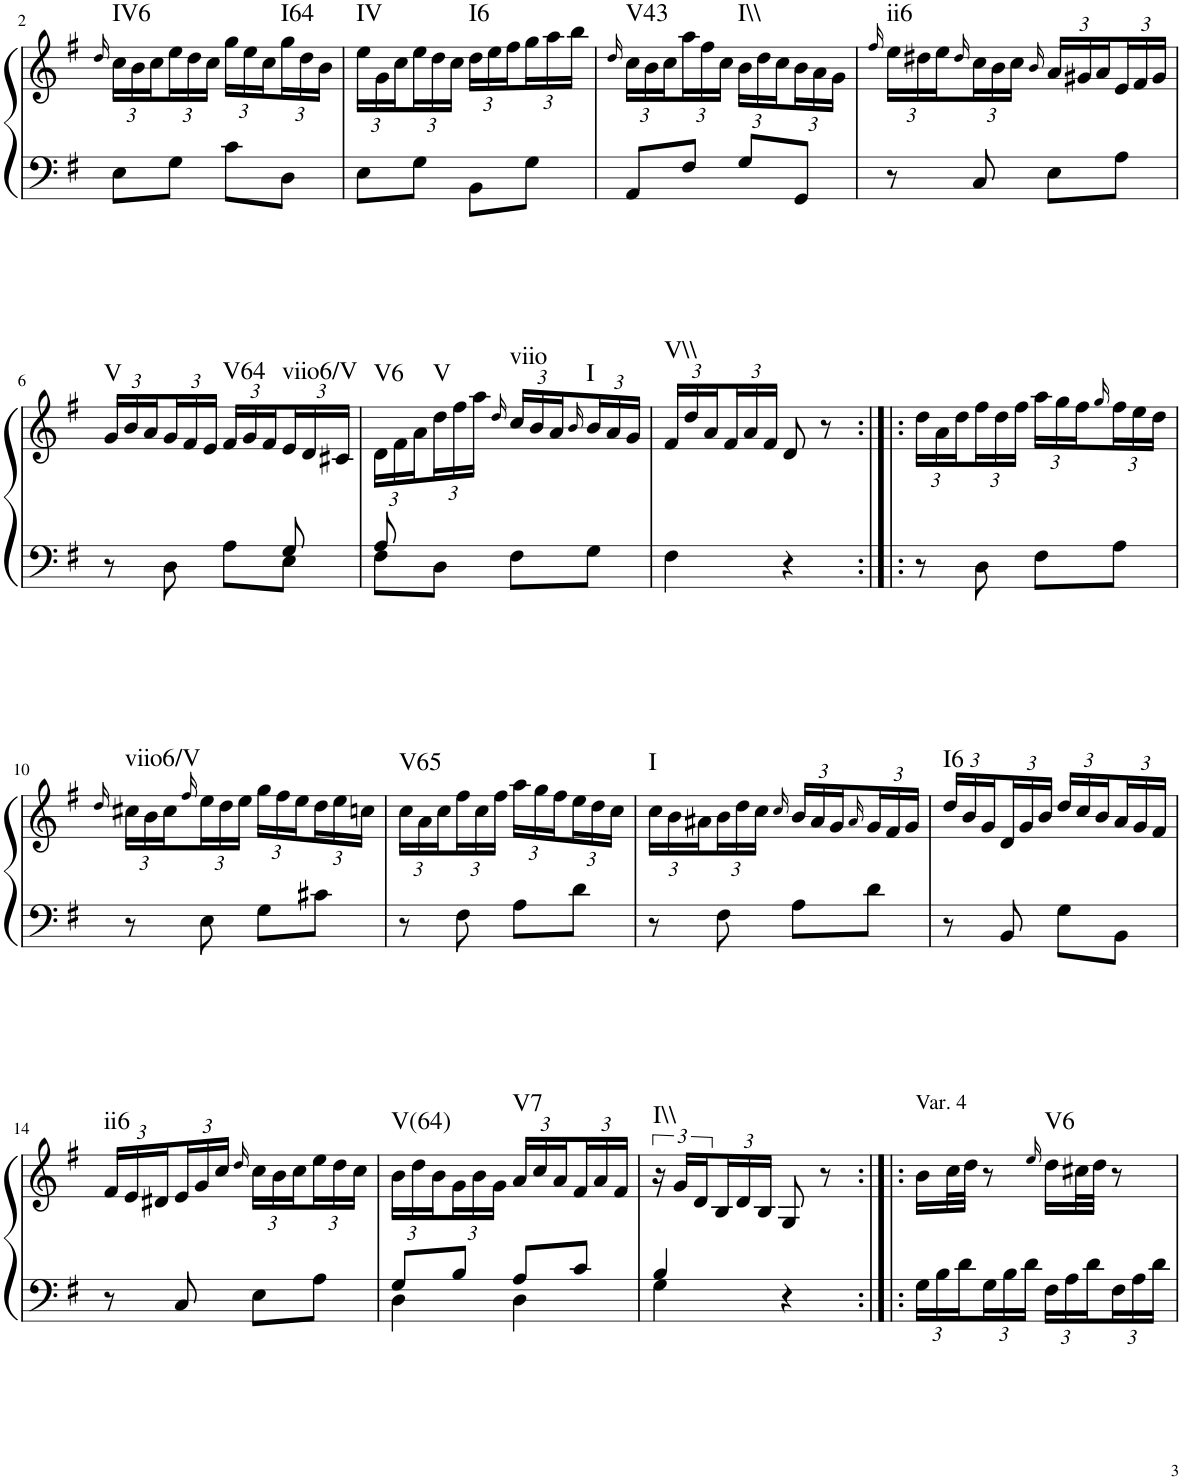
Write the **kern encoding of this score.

**kern	**kern	**harte
*part1	*part1	*part1
*staff2	*staff1	*
*I"Piano	*	*
*I'Pno.	*	*
!!LO:PB:g=z
*clefF4	*clefG2	*
*k[f#]	*k[f#]	*
*M2/4	*M2/4	*
=2	=2	=2
.	16qdd/	.
*	*Xbrackettup	*
!	!	!LO:H:kt=IV6
8E\L	24cc\LL	N
.	24b\	.
.	24cc\	.
8G\J	24ee\	.
.	24dd\	.
.	24cc\JJ	.
8c\L	24gg\LL	.
.	24ee\	.
.	24cc\	.
!	!	!LO:H:kt=I64
8D\J	24gg\	N
.	24dd\	.
.	24b\JJ	.
=3	=3	=3
!	!	!LO:H:kt=IV
8E\L	24ee\LL	N
.	24g\	.
.	24cc\	.
8G\J	24ee\	.
.	24dd\	.
.	24cc\JJ	.
!	!	!LO:H:kt=I6
8BB\L	24dd\LL	N
.	24ee\	.
.	24ff#\	.
8G\J	24gg\	.
.	24aa\	.
.	24bb\JJ	.
=4	=4	=4
.	16qdd/	.
!	!	!LO:H:kt=V43
8AA/L	24cc\LL	N
.	24b\	.
.	24cc\	.
8F#/J	24aa\	.
.	24ff#\	.
.	24cc\JJ	.
!	!	!LO:H:kt=I\\
8G/L	24b\LL	N
.	24dd\	.
.	24cc\	.
8GG/J	24b\	.
.	24a\	.
.	24g\JJ	.
=5	=5	=5
.	16qff#/	.
!	!	!LO:H:kt=ii6
8r	24ee\LL	N
.	24dd#X\	.
.	24ee\	.
.	16qdd#/	.
8C/	24cc\	.
.	24b\	.
.	24cc\JJ	.
.	16qb/	.
8E\L	24a/LL	.
.	24g#X/	.
.	24a/	.
8A\J	24e/	.
.	24f#/	.
.	24g#/JJ	.
!!LO:LB:g=z
=6	=6	=6
*^	*	*
!	!	!	!LO:H:kt=V
8r	4.ryy	24g/LL	N
.	.	24b/	.
.	.	24a/	.
8D\	.	24g/	.
.	.	24f#/	.
.	.	24e/JJ	.
!	!	!	!LO:H:kt=V64
8A\L	.	24f#/LL	N
.	.	24g/	.
.	.	24f#/	.
!	!	!	!LO:H:kt=viio6/V
8E\J	8G/	24e/	N
.	.	24d/	.
.	.	24c#X/JJ	.
=7	=7	=7	=7
!	!	!	!LO:H:kt=V6
8F#\L	8A/	24d\LL	N
.	.	24f#\	.
.	.	24a\	.
!	!	!	!LO:H:kt=V
8D\J	4.ryy	24dd\	N
.	.	24ff#\	.
.	.	24aa\JJ	.
.	.	16qdd/	.
!	!	!	!LO:H:kt=viio
8F#\L	.	24cc/LL	N
.	.	24b/	.
.	.	24a/	.
.	.	16qb/	.
!	!	!	!LO:H:kt=I
8G\J	.	24b/	N
.	.	24a/	.
.	.	24g/JJ	.
*v	*v	*	*
=8	=8	=8
!	!	!LO:H:kt=V\\
4F#\	24f#/LL	N
.	24dd/	.
.	24a/	.
.	24f#/	.
.	24a/	.
.	24f#/JJ	.
4r	8d/	.
.	8r	.
=9:|!|:	=9:|!|:	=9:|!|:
8r	24dd\LL	.
.	24a\	.
.	24dd\	.
8D\	24ff#\	.
.	24dd\	.
.	24ff#\JJ	.
8F#\L	24aa\LL	.
.	24gg\	.
.	24ff#\	.
.	16qgg/	.
8A\J	24ff#\	.
.	24ee\	.
.	24dd\JJ	.
!!LO:LB:g=z
=10	=10	=10
.	16qdd/	.
!	!	!LO:H:kt=viio6/V
8r	24cc#X\LL	N
.	24b\	.
.	24cc#\	.
.	16qff#/	.
8E\	24ee\	.
.	24dd\	.
.	24ee\JJ	.
8G\L	24gg\LL	.
.	24ff#\	.
.	24ee\	.
8c#X\J	24dd\	.
.	24ee\	.
.	24ccn\JJ	.
=11	=11	=11
!	!	!LO:H:kt=V65
8r	24cc\LL	N
.	24a\	.
.	24cc\	.
8F#\	24ff#\	.
.	24cc\	.
.	24ff#\JJ	.
8A\L	24aa\LL	.
.	24gg\	.
.	24ff#\	.
8d\J	24ee\	.
.	24dd\	.
.	24cc\JJ	.
=12	=12	=12
!	!	!LO:H:kt=I
8r	24cc\LL	N
.	24b\	.
.	24a#X\	.
8F#\	24b\	.
.	24dd\	.
.	24cc\JJ	.
.	16qcc/	.
8A\L	24b/LL	.
.	24a#/	.
.	24g/	.
.	16qa#/	.
8d\J	24g/	.
.	24f#/	.
.	24g/JJ	.
=13	=13	=13
!	!	!LO:H:kt=I6
8r	24dd/LL	N
.	24b/	.
.	24g/	.
8BB/	24d/	.
.	24g/	.
.	24b/JJ	.
8G\L	24dd/LL	.
.	24cc/	.
.	24b/	.
8BB\J	24a/	.
.	24g/	.
.	24f#/JJ	.
!!LO:LB:g=z
=14	=14	=14
!	!	!LO:H:kt=ii6
8r	24f#/LL	N
.	24e/	.
.	24d#X/	.
8C/	24e/	.
.	24g/	.
.	24cc/JJ	.
.	16qdd/	.
8E\L	24cc\LL	.
.	24b\	.
.	24cc\	.
8A\J	24ee\	.
.	24dd\	.
.	24cc\JJ	.
=15	=15	=15
*^	*	*
!	!	!	!LO:H:kt=V(64)
8G/L	4D\	24b\LL	N
.	.	24dd\	.
.	.	24b\	.
8B/J	.	24g\	.
.	.	24b\	.
.	.	24g\JJ	.
!	!	!	!LO:H:kt=V7
8A/L	4D\	24a/LL	N
.	.	24cc/	.
.	.	24a/	.
8c/J	.	24f#/	.
.	.	24a/	.
.	.	24f#/JJ	.
=16	=16	=16	=16
*	*	*brackettup	*
!	!	!	!LO:H:kt=I\\
4B/	4G\	24r	N
.	.	24g/LL	.
.	.	24d/	.
*	*	*Xbrackettup	*
.	.	24B/	.
.	.	24d/	.
.	.	24B/JJ	.
4r	4ryy	8G/	.
.	.	8r	.
*v	*v	*	*
=1:|!|:	=1:|!|:	=1:|!|:
*Xbrackettup	*	*
!	!LO:TX:a:t=Var. 4	!
24G\LL	16b\LL	.
24B\	.	.
.	32cc\L	.
24d\	.	.
.	32dd\JJJ	.
24G\	8r	.
24B\	.	.
24d\JJ	.	.
.	16qee/	.
!	!	!LO:H:kt=V6
24F#\LL	16dd\LL	N
24A\	.	.
.	32cc#X\L	.
24d\	.	.
.	32dd\JJJ	.
24F#\	8r	.
24A\	.	.
24d\JJ	.	.
=	=	=
*-	*-	*-
